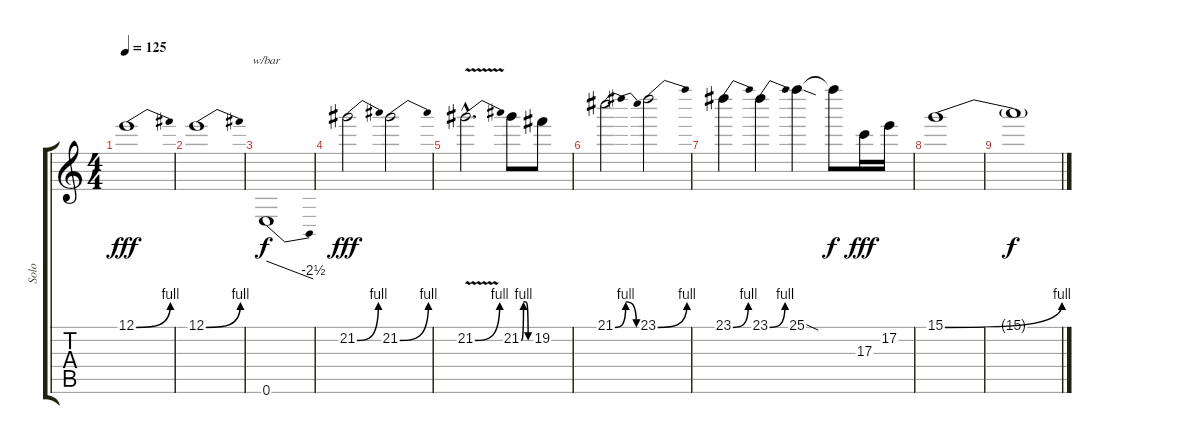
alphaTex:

\track ("Solo" "Solo") {instrument overdrivenguitar}
\staff {score tabs}
\tuning (E4 B3 G3 D3 A2 E2) {hide}
\ts (4 4)
\tempo 125
\clef g2
\ks c
12.1{be (bend 0 0 60 4)}.1{dy fff} |
12.1{be (bend 0 0 60 4)}.1 |
0.6.1{tbe (dive default 0 0 60 -10) dy f} |
21.2{be (bend 0 0 60 4)}.2{dy fff} 21.2{be (bend 0 0 60 4)}.2 |
21.2{be (bend 0 0 60 4) v hac}.2{d} 21.2{be (custom 0 0 15 4 30 4 45 0 60 0)}.8 19.2.8 |
21.1{be (bendrelease 0 0 30 4 55 4 60 0)}.2 23.1{be (bend 0 0 60 4)}.2 |
23.1{be (bend 0 0 60 4)}.4 23.1{be (bend 0 0 60 4)}.4 25.1{sod}.4 25.1{t}.8{dy f} 17.3.16{dy fff} 17.2.16 |
15.1{be (bend 0 0 60 4)}.1 |
15.1{t}.1{dy f}
